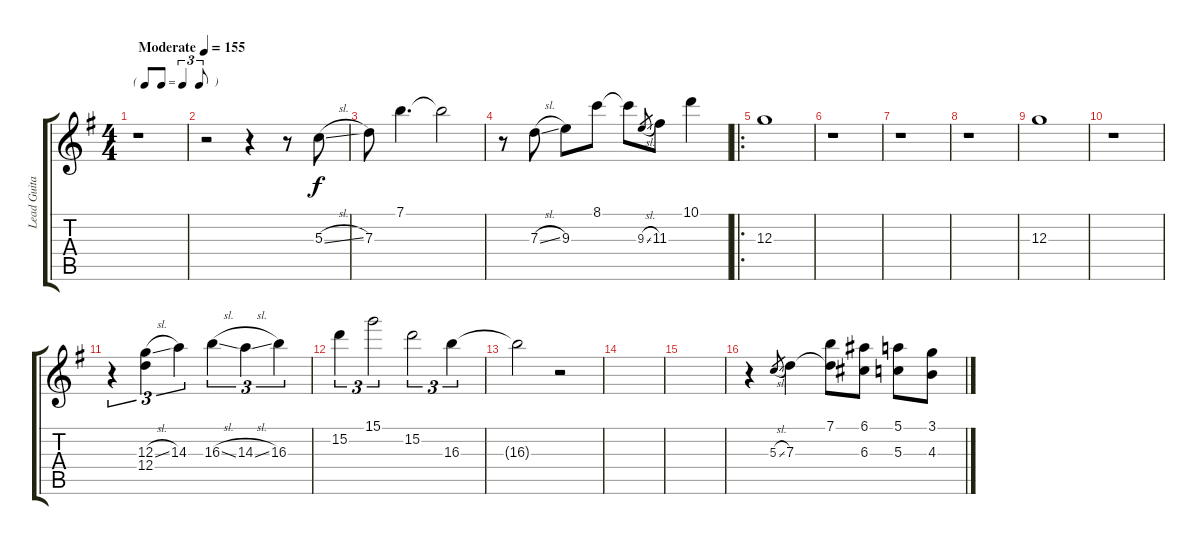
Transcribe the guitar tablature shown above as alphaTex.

\track ("Lead Guitar 1" "Lead Guita") {instrument electricguitarclean bank 32}
\staff {score tabs}
\tuning (E4 B3 G3 D3 A2 E2) {hide}
\ts (4 4)
\tf triplet8th
\tempo (155 "Moderate")
\clef g2
\ks g
r.1{dy f instrument electricguitarclean} |
r.2 r.4 r.8 5.3{sl}.8 |
7.3.8 7.1.4{d} 7.1{t}.2 |
r.8 7.3{sl}.8 9.3.8 8.1.8 8.1{t}.8 9.3{sl}.8{gr} 11.3.8 10.1.4 |
\ro
12.3.1 |
r.1 |
r.1 |
r.1 |
12.3.1 |
r.1 |
r.4{tu (3 2)} (12.3{sl} 12.4).4{tu (3 2)} 14.3.4{tu (3 2)} 16.3{sl}.4{tu (3 2)} 14.3{sl}.4{tu (3 2)} 16.3.4{tu (3 2)} |
15.2.4{tu (3 2)} 15.1.2{tu (3 2)} 15.2.2{tu (3 2)} 16.3.4{tu (3 2)} |
16.3{t}.2 r.2 |
|
|
r.4 5.3{sl}.8{gr} 7.3.4 (7.1 7.3{t}).8 (6.1 6.3).8 (5.1 5.3).8 (3.1 4.3).8
